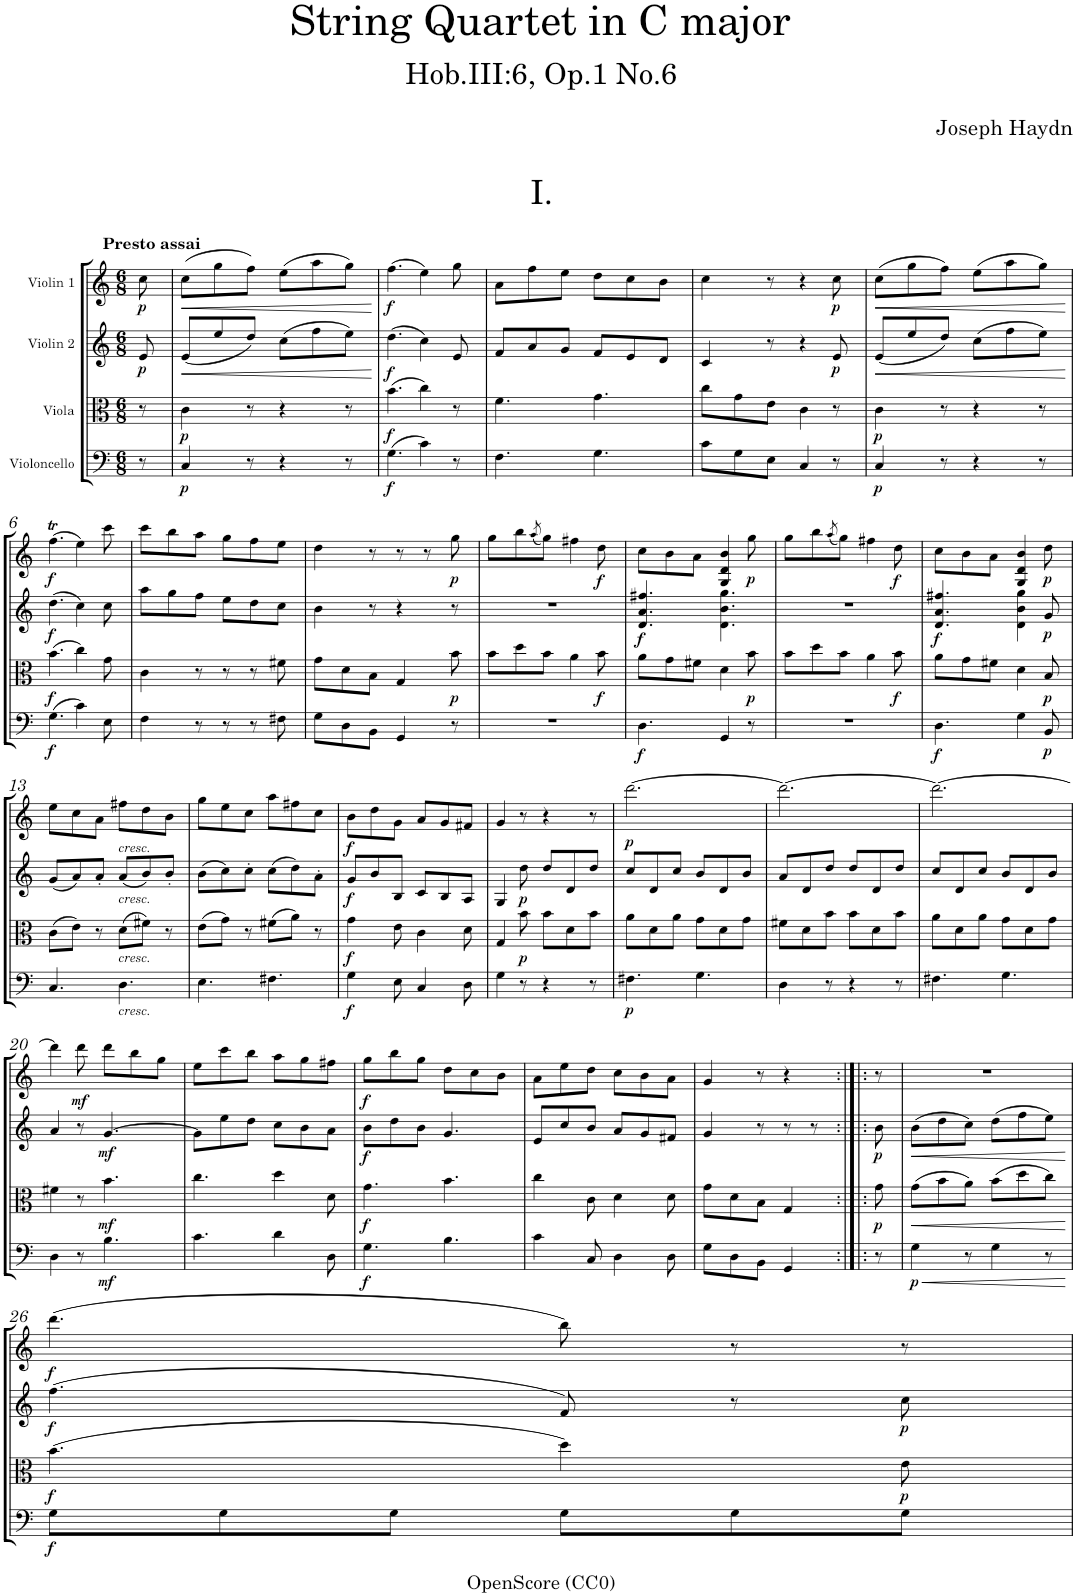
**kern	**dynam	**kern	**dynam	**kern	**dynam	**kern	**dynam
*part4	*part4	*part3	*part3	*part2	*part2	*part1	*part1
*staff4	*staff4	*staff3	*staff3	*staff2	*staff2	*staff1	*staff1
*I"Violoncello	*	*I"Viola	*	*I"Violin 2	*	*I"Violin 1	*
*I'Vc	*	*I'Vla	*	*I'Vln	*	*I'Vln	*
*clefF4	*	*clefC3	*	*clefG2	*	*clefG2	*
*k[]	*	*k[]	*	*k[]	*	*k[]	*
*M6/8	*	*M6/8	*	*M6/8	*	*M6/8	*
=	=	=	=	=	=	=	=
!	!	!	!	!	!	!LO:TX:a:t=I.	!
!	!	!	!	!	!	!LO:TX:a:B:t=Presto assai	!
!	!	!	!	!	!LO:DY:b	!	!LO:DY:b
8r	.	8r	.	8e/	p	8cc\	p
=1	=1	=1	=1	=1	=1	=1	=1
!	!LO:DY:b	!	!LO:DY:b	!	!LO:HP:b	!	!LO:HP:b
4C/	p	4c\	p	(8e/L	<	(8cc\L	<
.	.	.	.	8ee/	.	8gg\	.
8r	.	8r	.	8dd/J)	.	8ff\J)	.
4r	.	4r	.	(8cc\L	.	(8ee\L	.
.	.	.	.	8ff\	.	8aa\	.
8r	.	8r	.	8ee\J)	.	8gg\J)	.
.	.	.	.	.	[	.	[
=2	=2	=2	=2	=2	=2	=2	=2
!	!LO:DY:b	!	!LO:DY:b	!	!LO:DY:b	!	!LO:DY:b
(4.G\	f	(4.b\	f	(4.dd\	f	(4.ff\	f
4c\)	.	4cc\)	.	4cc\)	.	4ee\)	.
8r	.	8r	.	8e/	.	8gg\	.
=3	=3	=3	=3	=3	=3	=3	=3
4.F\	.	4.f\	.	8f/L	.	8a\L	.
.	.	.	.	8a/	.	8ff\	.
.	.	.	.	8g/J	.	8ee\J	.
4.G\	.	4.g\	.	8f/L	.	8dd\L	.
.	.	.	.	8e/	.	8cc\	.
.	.	.	.	8d/J	.	8b\J	.
=4	=4	=4	=4	=4	=4	=4	=4
8c\L	.	8cc\L	.	4c/	.	4cc\	.
8G\	.	8g\	.	.	.	.	.
8E\J	.	8e\J	.	8r	.	8r	.
4C/	.	4c\	.	4r	.	4r	.
!	!	!	!	!	!LO:DY:b	!	!LO:DY:b
8r	.	8r	.	8e/	p	8cc\	p
=5	=5	=5	=5	=5	=5	=5	=5
!	!LO:DY:b	!	!LO:DY:b	!	!LO:HP:b	!	!LO:HP:b
4C/	p	4c\	p	(8e/L	<	(8cc\L	<
.	.	.	.	8ee/	.	8gg\	.
8r	.	8r	.	8dd/J)	.	8ff\J)	.
4r	.	4r	.	(8cc\L	.	(8ee\L	.
.	.	.	.	8ff\	.	8aa\	.
8r	.	8r	.	8ee\J)	.	8gg\J)	.
.	.	.	.	.	[	.	[
!!LO:LB:g=z
=6	=6	=6	=6	=6	=6	=6	=6
!	!LO:DY:b	!	!LO:DY:b	!	!LO:DY:b	!	!LO:DY:b
(4.G\	f	(4.b\	f	(4.dd\	f	(4.ffT\	f
4c\)	.	4cc\)	.	4cc\)	.	4ee\)	.
8E\	.	8g\	.	8cc\	.	8ccc\	.
=7	=7	=7	=7	=7	=7	=7	=7
4F\	.	4c\	.	8aa\L	.	8ccc\L	.
.	.	.	.	8gg\	.	8bb\	.
8r	.	8r	.	8ff\J	.	8aa\J	.
8r	.	8r	.	8ee\L	.	8gg\L	.
8r	.	8r	.	8dd\	.	8ff\	.
8F#X\	.	8f#X\	.	8cc\J	.	8ee\J	.
=8	=8	=8	=8	=8	=8	=8	=8
8G\L	.	8g\L	.	4b\	.	4dd\	.
8D\	.	8d\	.	.	.	.	.
8BB\J	.	8B\J	.	8r	.	8r	.
4GG/	.	4G/	.	4r	.	8r	.
.	.	.	.	.	.	8r	.
!	!	!	!LO:DY:b	!	!	!	!LO:DY:b
8r	.	8b\	p	8r	.	8gg\	p
=9	=9	=9	=9	=9	=9	=9	=9
2.r	.	8b\L	.	2.r	.	8gg\L	.
.	.	8dd\	.	.	.	8bb\	.
.	.	.	.	.	.	(8qaa/	.
.	.	8b\J	.	.	.	8gg\J)	.
.	.	4a\	.	.	.	4ff#X\	.
!	!	!	!LO:DY:b	!	!	!	!LO:DY:b
.	.	8b\	f	.	.	8dd\	f
=10	=10	=10	=10	=10	=10	=10	=10
!	!LO:DY:b	!	!	!	!LO:DY:b	!	!
4.D\	f	8a\L	.	4.d/ 4.a/ 4.ff#X/	f	8cc\L	.
.	.	8g\	.	.	.	8b\	.
.	.	8f#X\J	.	.	.	8a\J	.
4GG/	.	4d\	.	4.d\ 4.b\ 4.gg\	.	4G/ 4d/ 4b/	.
!	!	!	!LO:DY:b	!	!	!	!LO:DY:b
8r	.	8b\	p	.	.	8gg\	p
=11	=11	=11	=11	=11	=11	=11	=11
2.r	.	8b\L	.	2.r	.	8gg\L	.
.	.	8dd\	.	.	.	8bb\	.
.	.	.	.	.	.	(8qaa/	.
.	.	8b\J	.	.	.	8gg\J)	.
.	.	4a\	.	.	.	4ff#X\	.
!	!	!	!LO:DY:b	!	!	!	!LO:DY:b
.	.	8b\	f	.	.	8dd\	f
=12	=12	=12	=12	=12	=12	=12	=12
!	!LO:DY:b	!	!	!	!LO:DY:b	!	!
4.D\	f	8a\L	.	4.d/ 4.a/ 4.ff#X/	f	8cc\L	.
.	.	8g\	.	.	.	8b\	.
.	.	8f#X\J	.	.	.	8a\J	.
4G\	.	4d\	.	4d\ 4b\ 4gg\	.	4G/ 4d/ 4b/	.
!	!LO:DY:b	!	!LO:DY:b	!	!LO:DY:b	!	!LO:DY:b
8BB/	p	8B/	p	8g/	p	8dd\	p
!!LO:LB:g=z
=13	=13	=13	=13	=13	=13	=13	=13
4.C/	.	(8c\L	.	(8g/L	.	8ee\L	.
.	.	8e\J)	.	8a/)	.	8cc\	.
.	.	8r	.	8a'/J	.	8a\J	.
!	!	!	!	!	!	!LO:TX:b:i:t=cresc.	!
!	!	!	!	!LO:TX:b:i:t=cresc.	!	!	!
!	!	!LO:TX:b:i:t=cresc.	!	!	!	!	!
!LO:TX:b:i:t=cresc.	!	!	!	!	!	!	!
4.D\	.	(8d\L	.	(8a/L	.	8ff#X\L	.
.	.	8f#X\J)	.	8b/)	.	8dd\	.
.	.	8r	.	8b'/J	.	8b\J	.
=14	=14	=14	=14	=14	=14	=14	=14
4.E\	.	(8e\L	.	(8b\L	.	8gg\L	.
.	.	8g\J)	.	8cc\)	.	8ee\	.
.	.	8r	.	8cc'\J	.	8cc\J	.
4.F#X\	.	(8f#X\L	.	(8cc\L	.	8aa\L	.
.	.	8a\J)	.	8dd\)	.	8ff#X\	.
.	.	8r	.	8a'\J	.	8cc\J	.
=15	=15	=15	=15	=15	=15	=15	=15
!	!LO:DY:b	!	!LO:DY:b	!	!LO:DY:b	!	!LO:DY:b
4G\	f	4g\	f	8g/L	f	8b\L	f
.	.	.	.	8b/	.	8dd\	.
8E\	.	8e\	.	8B/J	.	8g\J	.
4C/	.	4c\	.	8c/L	.	8a/L	.
.	.	.	.	8B/	.	8g/	.
8D\	.	8d\	.	8A/J	.	8f#X/J	.
=16	=16	=16	=16	=16	=16	=16	=16
4G\	.	4G/	.	4G/	.	4g/	.
!	!	!	!LO:DY:b	!	!LO:DY:b	!	!
8r	.	8b\	p	8dd\	p	8r	.
4r	.	8b\L	.	8dd/L	.	4r	.
.	.	8d\	.	8d/	.	.	.
8r	.	8b\J	.	8dd/J	.	8r	.
=17	=17	=17	=17	=17	=17	=17	=17
!	!LO:DY:b	!	!	!	!	!	!LO:DY:b
4.F#X\	p	8a\L	.	8cc/L	.	[2.ddd\	p
.	.	8d\	.	8d/	.	.	.
.	.	8a\J	.	8cc/J	.	.	.
4.G\	.	8g\L	.	8b/L	.	.	.
.	.	8d\	.	8d/	.	.	.
.	.	8g\J	.	8b/J	.	.	.
=18	=18	=18	=18	=18	=18	=18	=18
4D\	.	8f#X\L	.	8a/L	.	2.ddd\_	.
.	.	8d\	.	8d/	.	.	.
8r	.	8b\J	.	8dd/J	.	.	.
4r	.	8b\L	.	8dd/L	.	.	.
.	.	8d\	.	8d/	.	.	.
8r	.	8b\J	.	8dd/J	.	.	.
=19	=19	=19	=19	=19	=19	=19	=19
4.F#X\	.	8a\L	.	8cc/L	.	2.ddd\_	.
.	.	8d\	.	8d/	.	.	.
.	.	8a\J	.	8cc/J	.	.	.
4.G\	.	8g\L	.	8b/L	.	.	.
.	.	8d\	.	8d/	.	.	.
.	.	8g\J	.	8b/J	.	.	.
!!LO:LB:g=z
=20	=20	=20	=20	=20	=20	=20	=20
4D\	.	4f#X\	.	4a/	.	4ddd\]	.
!	!	!	!	!	!	!	!LO:DY:b
8r	.	8r	.	8r	.	8ddd\	mf
!	!LO:DY:b	!	!LO:DY:b	!	!LO:DY:b	!	!
4.B\	mf	4.b\	mf	[4.g/	mf	8ddd\L	.
.	.	.	.	.	.	8bb\	.
.	.	.	.	.	.	8gg\J	.
=21	=21	=21	=21	=21	=21	=21	=21
4.c\	.	4.cc\	.	8g\L]	.	8ee\L	.
.	.	.	.	8ee\	.	8ccc\	.
.	.	.	.	8dd\J	.	8bb\J	.
4d\	.	4dd\	.	8cc\L	.	8aa\L	.
.	.	.	.	8b\	.	8gg\	.
8D\	.	8d\	.	8a\J	.	8ff#X\J	.
=22	=22	=22	=22	=22	=22	=22	=22
!	!LO:DY:b	!	!LO:DY:b	!	!LO:DY:b	!	!LO:DY:b
4.G\	f	4.g\	f	8b\L	f	8gg\L	f
.	.	.	.	8dd\	.	8bb\	.
.	.	.	.	8b\J	.	8gg\J	.
4.B\	.	4.b\	.	4.g/	.	8dd\L	.
.	.	.	.	.	.	8cc\	.
.	.	.	.	.	.	8b\J	.
=23	=23	=23	=23	=23	=23	=23	=23
4c\	.	4cc\	.	8e/L	.	8a\L	.
.	.	.	.	8cc/	.	8ee\	.
8C/	.	8c\	.	8b/J	.	8dd\J	.
4D\	.	4d\	.	8a/L	.	8cc\L	.
.	.	.	.	8g/	.	8b\	.
8D\	.	8d\	.	8f#X/J	.	8a\J	.
=24	=24	=24	=24	=24	=24	=24	=24
8G\L	.	8g\L	.	4g/	.	4g/	.
8D\	.	8d\	.	.	.	.	.
8BB\J	.	8B\J	.	8r	.	8r	.
4GG/	.	4G/	.	8r	.	4r	.
.	.	.	.	8r	.	.	.
=24X1:|!|:	=24X1:|!|:	=24X1:|!|:	=24X1:|!|:	=24X1:|!|:	=24X1:|!|:	=24X1:|!|:	=24X1:|!|:
!	!	!	!LO:DY:b	!	!LO:DY:b	!	!
8r	.	8g\	p	8b\	p	8r	.
=25	=25	=25	=25	=25	=25	=25	=25
!	!LO:HP:b	!	!LO:HP:b	!	!LO:HP:b	!	!
!	!LO:DY:n=1:b	!	!	!	!	!	!
4G\	< p	(8g\L	<	(8b\L	<	2.r	.
.	.	8b\	.	8dd\	.	.	.
8r	.	8a\J)	.	8cc\J)	.	.	.
4G\	.	(8b\L	.	(8dd\L	.	.	.
.	.	8dd\	.	8ff\	.	.	.
8r	.	8cc\J)	.	8ee\J)	.	.	.
.	[	.	[	.	[	.	.
!!LO:LB:g=z
=26	=26	=26	=26	=26	=26	=26	=26
!	!LO:DY:b	!	!LO:DY:b	!	!LO:DY:b	!	!LO:DY:b
8G\L	f	(4.b\	f	(4.ff\	f	(4.ddd\	f
8G\	.	.	.	.	.	.	.
8G\J	.	.	.	.	.	.	.
8G\L	.	4dd\)	.	8f/)	.	8bb\)	.
8G\	.	.	.	8r	.	8r	.
!	!	!	!LO:DY:b	!	!LO:DY:b	!	!
8G\J	.	8e\	p	8cc\	p	8r	.
=	=	=	=	=	=	=	=
*-	*-	*-	*-	*-	*-	*-	*-
